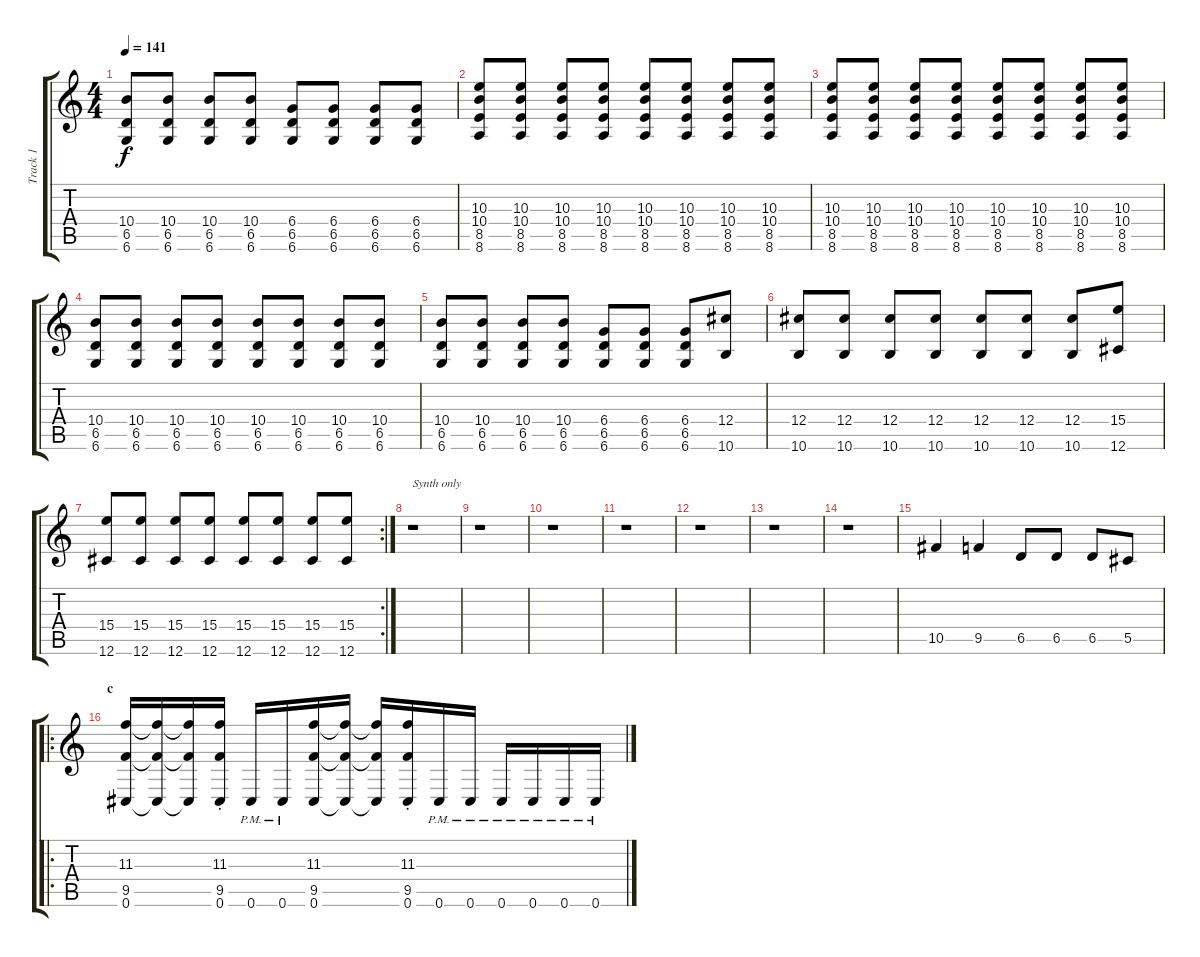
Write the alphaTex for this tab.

\track ("Track 1" "Track 1") {instrument distortionguitar}
\staff {score tabs}
\tuning (Eb4 Bb3 Gb3 Db3 Ab2 Db2) {hide}
\ts (4 4)
\tempo 141
\clef g2
\ks c
(10.4 6.5 6.6).8{dy f} (10.4 6.5 6.6).8 (10.4 6.5 6.6).8 (10.4 6.5 6.6).8 (6.4 6.5 6.6).8 (6.4 6.5 6.6).8 (6.4 6.5 6.6).8 (6.4 6.5 6.6).8 |
(10.3 10.4 8.5 8.6).8 (10.3 10.4 8.5 8.6).8 (10.3 10.4 8.5 8.6).8 (10.3 10.4 8.5 8.6).8 (10.3 10.4 8.5 8.6).8 (10.3 10.4 8.5 8.6).8 (10.3 10.4 8.5 8.6).8 (10.3 10.4 8.5 8.6).8 |
(10.3 10.4 8.5 8.6).8 (10.3 10.4 8.5 8.6).8 (10.3 10.4 8.5 8.6).8 (10.3 10.4 8.5 8.6).8 (10.3 10.4 8.5 8.6).8 (10.3 10.4 8.5 8.6).8 (10.3 10.4 8.5 8.6).8 (10.3 10.4 8.5 8.6).8 |
(10.4 6.5 6.6).8 (10.4 6.5 6.6).8 (10.4 6.5 6.6).8 (10.4 6.5 6.6).8 (10.4 6.5 6.6).8 (10.4 6.5 6.6).8 (10.4 6.5 6.6).8 (10.4 6.5 6.6).8 |
(10.4 6.5 6.6).8 (10.4 6.5 6.6).8 (10.4 6.5 6.6).8 (10.4 6.5 6.6).8 (6.4 6.5 6.6).8 (6.4 6.5 6.6).8 (6.4 6.5 6.6).8 (12.4 10.6).8 |
(12.4 10.6).8 (12.4 10.6).8 (12.4 10.6).8 (12.4 10.6).8 (12.4 10.6).8 (12.4 10.6).8 (12.4 10.6).8 (15.4 12.6).8 |
\rc 2
(15.4 12.6).8 (15.4 12.6).8 (15.4 12.6).8 (15.4 12.6).8 (15.4 12.6).8 (15.4 12.6).8 (15.4 12.6).8 (15.4 12.6).8 |
r.1{txt "Synth only"} |
r.1 |
r.1 |
r.1 |
r.1 |
r.1 |
r.1 |
10.5.4 9.5.4 6.5.8 6.5.8 6.5.8 5.5.8 |
\ro
\section ("" "c")
(11.3 9.5 0.6).16 (11.3{t} 9.5{t} 0.6{t}).16 (11.3{t} 9.5{t} 0.6{t}).16 (11.3 9.5 0.6{st}).16 0.6{pm}.16 0.6{pm}.16 (11.3 9.5 0.6).16 (11.3{t} 9.5{t} 0.6{t}).16 (11.3{t} 9.5{t} 0.6{t}).16 (11.3 9.5 0.6{st}).16 0.6{pm}.16 0.6{pm}.16 0.6{pm}.16 0.6{pm}.16 0.6{pm}.16 0.6{pm}.16
